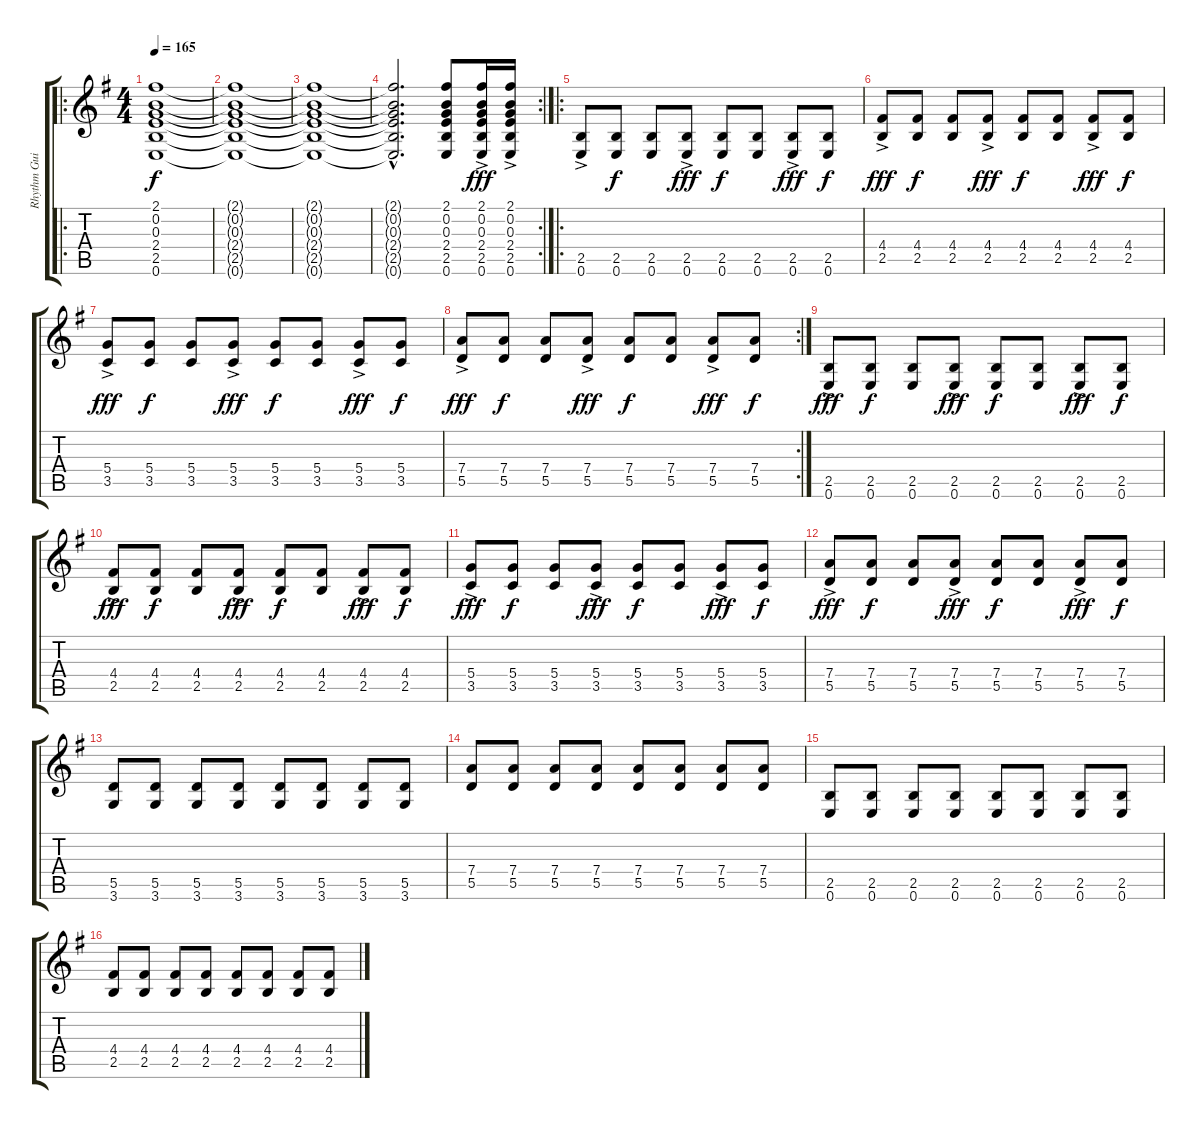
\track ("Rhythm Guitar" "Rhythm Gui") {instrument distortionguitar}
\staff {score tabs}
\tuning (E4 B3 G3 D3 A2 E2) {hide}
\ro
\ts (4 4)
\tempo 165
\clef g2
\ks g
(2.1 0.2 0.3 2.4 2.5 0.6).1{dy f instrument electricguitarclean} |
(2.1{t} 0.2{t} 0.3{t} 2.4{t} 2.5{t} 0.6{t}).1 |
(2.1{t} 0.2{t} 0.3{t} 2.4{t} 2.5{t} 0.6{t}).1 |
\rc 2
(2.1{hac t} 0.2{hac t} 0.3{hac t} 2.4{hac t} 2.5{hac t} 0.6{hac t}).2{d} (2.1 0.2 0.3 2.4 2.5 0.6).8 (2.1 0.2 0.3 2.4 2.5 0.6{ac}).16{dy fff} (2.1 0.2 0.3 2.4 2.5 0.6{ac}).16 |
\ro
(2.5{ac} 0.6{ac}).8 (2.5 0.6).8{dy f} (2.5 0.6).8 (2.5{ac} 0.6{ac}).8{dy fff} (2.5 0.6).8{dy f} (2.5 0.6).8 (2.5{ac} 0.6{ac}).8{dy fff} (2.5 0.6).8{dy f} |
(4.4{ac} 2.5{ac}).8{dy fff} (4.4 2.5).8{dy f} (4.4 2.5).8 (4.4{ac} 2.5{ac}).8{dy fff} (4.4 2.5).8{dy f} (4.4 2.5).8 (4.4{ac} 2.5{ac}).8{dy fff} (4.4 2.5).8{dy f} |
(5.4{ac} 3.5{ac}).8{dy fff} (5.4 3.5).8{dy f} (5.4 3.5).8 (5.4{ac} 3.5{ac}).8{dy fff} (5.4 3.5).8{dy f} (5.4 3.5).8 (5.4{ac} 3.5{ac}).8{dy fff} (5.4 3.5).8{dy f} |
\rc 2
(7.4{ac} 5.5{ac}).8{dy fff} (7.4 5.5).8{dy f} (7.4 5.5).8 (7.4{ac} 5.5{ac}).8{dy fff} (7.4 5.5).8{dy f} (7.4 5.5).8 (7.4{ac} 5.5{ac}).8{dy fff} (7.4 5.5).8{dy f} |
(2.5{ac} 0.6{ac}).8{dy fff} (2.5 0.6).8{dy f} (2.5 0.6).8 (2.5{ac} 0.6{ac}).8{dy fff} (2.5 0.6).8{dy f} (2.5 0.6).8 (2.5{ac} 0.6{ac}).8{dy fff} (2.5 0.6).8{dy f} |
(4.4{ac} 2.5{ac}).8{dy fff} (4.4 2.5).8{dy f} (4.4 2.5).8 (4.4{ac} 2.5{ac}).8{dy fff} (4.4 2.5).8{dy f} (4.4 2.5).8 (4.4{ac} 2.5{ac}).8{dy fff} (4.4 2.5).8{dy f} |
(5.4{ac} 3.5{ac}).8{dy fff} (5.4 3.5).8{dy f} (5.4 3.5).8 (5.4{ac} 3.5{ac}).8{dy fff} (5.4 3.5).8{dy f} (5.4 3.5).8 (5.4{ac} 3.5{ac}).8{dy fff} (5.4 3.5).8{dy f} |
(7.4{ac} 5.5{ac}).8{dy fff} (7.4 5.5).8{dy f} (7.4 5.5).8 (7.4{ac} 5.5{ac}).8{dy fff} (7.4 5.5).8{dy f} (7.4 5.5).8 (7.4{ac} 5.5{ac}).8{dy fff} (7.4 5.5).8{dy f} |
(5.5 3.6).8{instrument distortionguitar} (5.5 3.6).8 (5.5 3.6).8 (5.5 3.6).8 (5.5 3.6).8 (5.5 3.6).8 (5.5 3.6).8 (5.5 3.6).8 |
(7.4 5.5).8 (7.4 5.5).8 (7.4 5.5).8 (7.4 5.5).8 (7.4 5.5).8 (7.4 5.5).8 (7.4 5.5).8 (7.4 5.5).8 |
(2.5 0.6).8 (2.5 0.6).8 (2.5 0.6).8 (2.5 0.6).8 (2.5 0.6).8 (2.5 0.6).8 (2.5 0.6).8 (2.5 0.6).8 |
(4.4 2.5).8 (4.4 2.5).8 (4.4 2.5).8 (4.4 2.5).8 (4.4 2.5).8 (4.4 2.5).8 (4.4 2.5).8 (4.4 2.5).8
